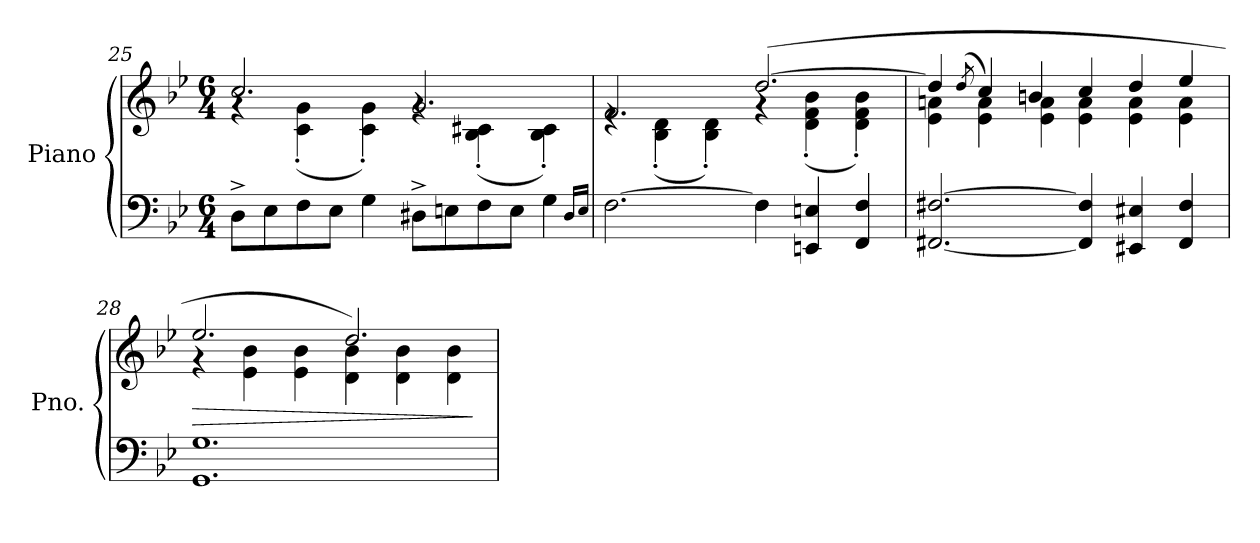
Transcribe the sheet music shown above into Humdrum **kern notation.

**kern	**kern	**dynam
*part1	*part1	*part1
*staff2	*staff1	*staff1/2
*I"Piano	*	*
*I'Pno.	*	*
!!LO:LB:g=z
*clefF4	*clefG2	*
*k[b-e-]	*k[b-e-]	*
*M6/4	*M6/4	*
=25	=25	=25
*	*^	*
8D^\L	2.cc/	4rg	.
8E-\	.	.	.
8F\	.	(<4c\' 4g\'	.
8E-\J	.	.	.
4G\	.	4c\' 4g\')	.
8D#X^\L	2.g/	4rg	.
8En\	.	.	.
8F\	.	(<4B-\' 4c#X\'	.
8E\J	.	.	.
4G\	.	4B-\' 4c#\')	.
16qD#/LL	.	.	.
16qE/JJ	.	.	.
=26	=26	=26	=26
[2.F\	2.f/	4re	.
.	.	(<4B-\' 4d\'	.
.	.	4B-\' 4d\')	.
4F\]	(>[2.dd/	4rg	.
4EEn/ 4En/	.	(<4d\' 4f\' 4b-\'	.
4FF/ 4F/	.	4d\' 4f\' 4b-\')	.
=27	=27	=27	=27
[2.FF#X/ [2.F#X/	4dd/]	4e-\ 4an\	.
.	(<8qdd/	.	.
.	4cc/)	4e-\ 4a\	.
.	4bn/	4e-\ 4a\	.
4FF#/] 4F#/]	4cc/	4e-\ 4a\	.
4EE#X/ 4E#X/	4dd/	4e-\ 4a\	.
4FF#/ 4F#/	4ee-/	4e-\ 4a\	.
=28	=28	=28	=28
!	!	!	!LO:HP:b
1.GG 1.G	2.ee-/	4r	>
.	.	4e-\ 4b-\	.
.	.	4e-\ 4b-\	.
.	2.dd/)	4d\ 4b-\	.
.	.	4d\ 4b-\	.
.	.	4d\ 4b-\	.
*	*v	*v	*
.	.	]
=	=	=
*-	*-	*-
